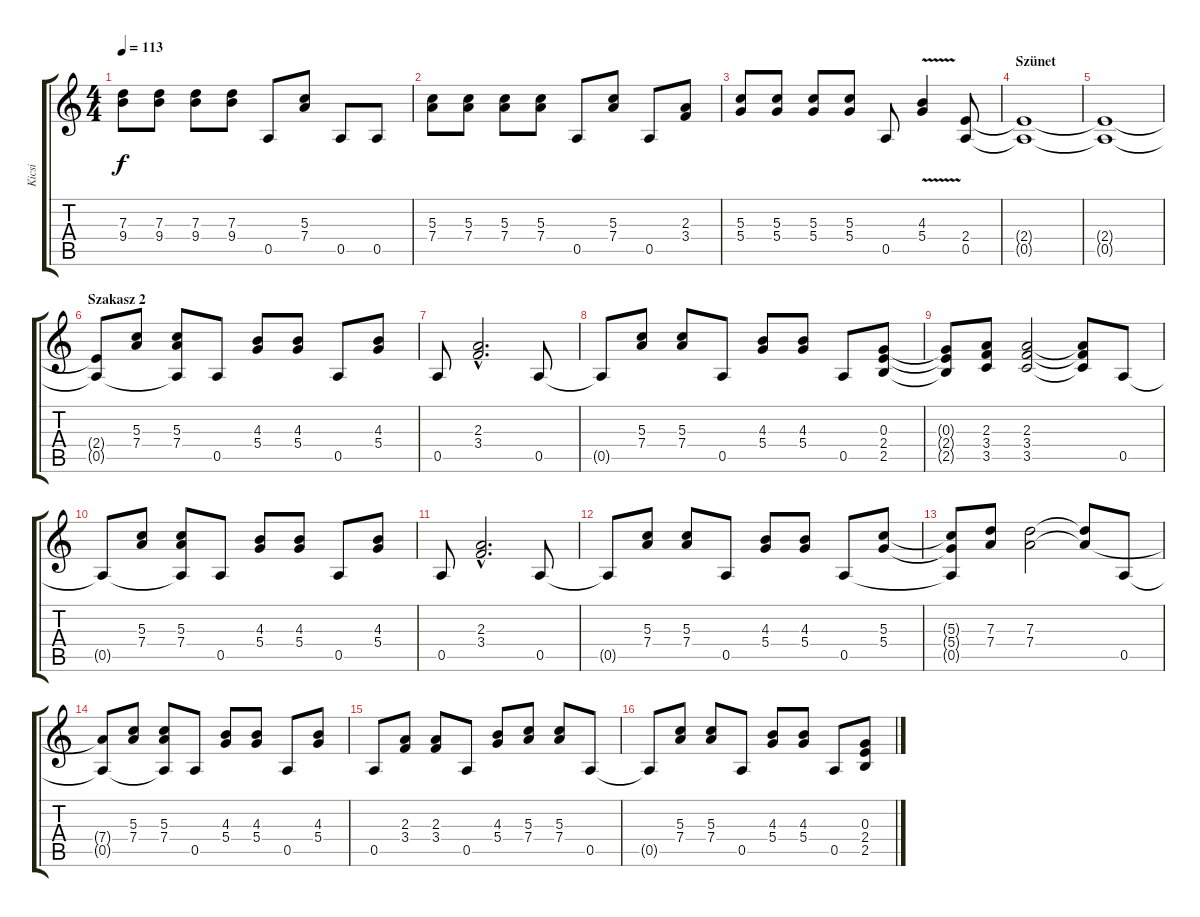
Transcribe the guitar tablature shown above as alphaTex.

\track ("Kicsi" "Kicsi") {instrument distortionguitar}
\staff {score tabs}
\tuning (E4 B3 G3 D3 A2 E2) {hide}
\ts (4 4)
\tempo 113
\clef g2
\ks c
(7.3 9.4).8{dy f} (7.3 9.4).8 (7.3 9.4).8 (7.3 9.4).8 0.5.8 (5.3 7.4).8 0.5.8 0.5.8 |
(5.3 7.4).8 (5.3 7.4).8 (5.3 7.4).8 (5.3 7.4).8 0.5.8 (5.3 7.4).8 0.5.8 (2.3 3.4).8 |
(5.3 5.4).8 (5.3 5.4).8 (5.3 5.4).8 (5.3 5.4).8 0.5.8 (4.3 5.4{v}).4 (2.4 0.5).8 |
\section ("" "Szünet")
(2.4{t} 0.5{t}).1 |
(2.4{t} 0.5{t}).1 |
\section ("" "Szakasz 2")
(2.4{t} 0.5{t}).8 (5.3 7.4).8 (5.3 7.4 0.5{t}).8 0.5.8 (4.3 5.4).8 (4.3 5.4).8 0.5.8 (4.3 5.4).8 |
0.5.8 (2.3{hac} 3.4{hac}).2{d} 0.5.8 |
0.5{t}.8 (5.3 7.4).8 (5.3 7.4).8 0.5.8 (4.3 5.4).8 (4.3 5.4).8 0.5.8 (0.3 2.4 2.5).8 |
(0.3{t} 2.4{t} 2.5{t}).8 (2.3 3.4 3.5).8 (2.3 3.4 3.5).2 (2.3{t} 3.4{t} 3.5{t}).8 0.5.8 |
0.5{t}.8 (5.3 7.4).8 (5.3 7.4 0.5{t}).8 0.5.8 (4.3 5.4).8 (4.3 5.4).8 0.5.8 (4.3 5.4).8 |
0.5.8 (2.3{hac} 3.4{hac}).2{d} 0.5.8 |
0.5{t}.8 (5.3 7.4).8 (5.3 7.4).8 0.5.8 (4.3 5.4).8 (4.3 5.4).8 0.5.8 (5.3 5.4).8 |
(5.3{t} 5.4{t} 0.5{t}).8 (7.3 7.4).8 (7.3 7.4).2 (7.3{t} 7.4{t}).8 0.5.8 |
(7.4{t} 0.5{t}).8 (5.3 7.4).8 (5.3 7.4 0.5{t}).8 0.5.8 (4.3 5.4).8 (4.3 5.4).8 0.5.8 (4.3 5.4).8 |
0.5.8 (2.3 3.4).8 (2.3 3.4).8 0.5.8 (4.3 5.4).8 (5.3 7.4).8 (5.3 7.4).8 0.5.8 |
0.5{t}.8 (5.3 7.4).8 (5.3 7.4).8 0.5.8 (4.3 5.4).8 (4.3 5.4).8 0.5.8 (0.3 2.4 2.5).8
